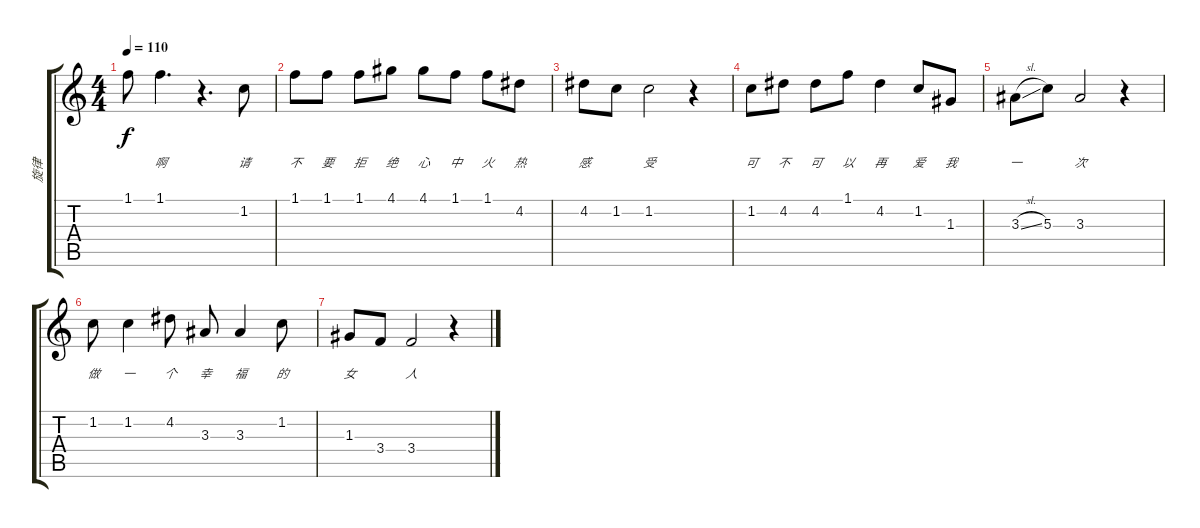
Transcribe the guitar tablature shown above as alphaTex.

\track ("旋律" "旋律") {instrument acousticguitarsteel}
\staff {score tabs}
\tuning (E4 B3 G3 D3 A2 E2) {hide}
\ts (4 4)
\tempo 110
\clef g2
\ks c
1.1.8{lyrics (0 "") lyrics (1 "") lyrics (2 "") lyrics (3 "") lyrics (4 "") dy f} 1.1.4{d lyrics (0 "") lyrics (1 "啊") lyrics (2 "") lyrics (3 "") lyrics (4 "")} r.4{d} 1.2.8{lyrics (0 "") lyrics (1 "请") lyrics (2 "") lyrics (3 "") lyrics (4 "")} |
1.1.8{lyrics (0 "") lyrics (1 "不") lyrics (2 "") lyrics (3 "") lyrics (4 "")} 1.1.8{lyrics (0 "") lyrics (1 "要") lyrics (2 "") lyrics (3 "") lyrics (4 "")} 1.1.8{lyrics (0 "") lyrics (1 "拒") lyrics (2 "") lyrics (3 "") lyrics (4 "")} 4.1.8{lyrics (0 "") lyrics (1 "绝") lyrics (2 "") lyrics (3 "") lyrics (4 "")} 4.1.8{lyrics (0 "") lyrics (1 "心") lyrics (2 "") lyrics (3 "") lyrics (4 "")} 1.1.8{lyrics (0 "") lyrics (1 "中") lyrics (2 "") lyrics (3 "") lyrics (4 "")} 1.1.8{lyrics (0 "") lyrics (1 "火") lyrics (2 "") lyrics (3 "") lyrics (4 "")} 4.2.8{lyrics (0 "") lyrics (1 "热") lyrics (2 "") lyrics (3 "") lyrics (4 "")} |
4.2.8{lyrics (0 "") lyrics (1 "感") lyrics (2 "") lyrics (3 "") lyrics (4 "")} 1.2.8{lyrics (0 "") lyrics (1 "") lyrics (2 "") lyrics (3 "") lyrics (4 "")} 1.2.2{lyrics (0 "") lyrics (1 "受") lyrics (2 "") lyrics (3 "") lyrics (4 "")} r.4 |
1.2.8{lyrics (0 "") lyrics (1 "可") lyrics (2 "") lyrics (3 "") lyrics (4 "")} 4.2.8{lyrics (0 "") lyrics (1 "不") lyrics (2 "") lyrics (3 "") lyrics (4 "")} 4.2.8{lyrics (0 "") lyrics (1 "可") lyrics (2 "") lyrics (3 "") lyrics (4 "")} 1.1.8{lyrics (0 "") lyrics (1 "以") lyrics (2 "") lyrics (3 "") lyrics (4 "")} 4.2.4{lyrics (0 "") lyrics (1 "再") lyrics (2 "") lyrics (3 "") lyrics (4 "")} 1.2.8{lyrics (0 "") lyrics (1 "爱") lyrics (2 "") lyrics (3 "") lyrics (4 "")} 1.3.8{lyrics (0 "") lyrics (1 "我") lyrics (2 "") lyrics (3 "") lyrics (4 "")} |
3.3{sl}.8{lyrics (0 "") lyrics (1 "一") lyrics (2 "") lyrics (3 "") lyrics (4 "")} 5.3.8{lyrics (0 "") lyrics (1 "") lyrics (2 "") lyrics (3 "") lyrics (4 "")} 3.3.2{lyrics (0 "") lyrics (1 "次") lyrics (2 "") lyrics (3 "") lyrics (4 "")} r.4 |
1.2.8{lyrics (0 "") lyrics (1 "做") lyrics (2 "") lyrics (3 "") lyrics (4 "")} 1.2.4{lyrics (0 "") lyrics (1 "一") lyrics (2 "") lyrics (3 "") lyrics (4 "")} 4.2.8{lyrics (0 "") lyrics (1 "个") lyrics (2 "") lyrics (3 "") lyrics (4 "")} 3.3.8{lyrics (0 "") lyrics (1 "幸") lyrics (2 "") lyrics (3 "") lyrics (4 "")} 3.3.4{lyrics (0 "") lyrics (1 "福") lyrics (2 "") lyrics (3 "") lyrics (4 "")} 1.2.8{lyrics (0 "") lyrics (1 "的") lyrics (2 "") lyrics (3 "") lyrics (4 "")} |
1.3.8{lyrics (0 "") lyrics (1 "女") lyrics (2 "") lyrics (3 "") lyrics (4 "")} 3.4.8{lyrics (0 "") lyrics (1 "") lyrics (2 "") lyrics (3 "") lyrics (4 "")} 3.4.2{lyrics (0 "") lyrics (1 "人") lyrics (2 "") lyrics (3 "") lyrics (4 "")} r.4
